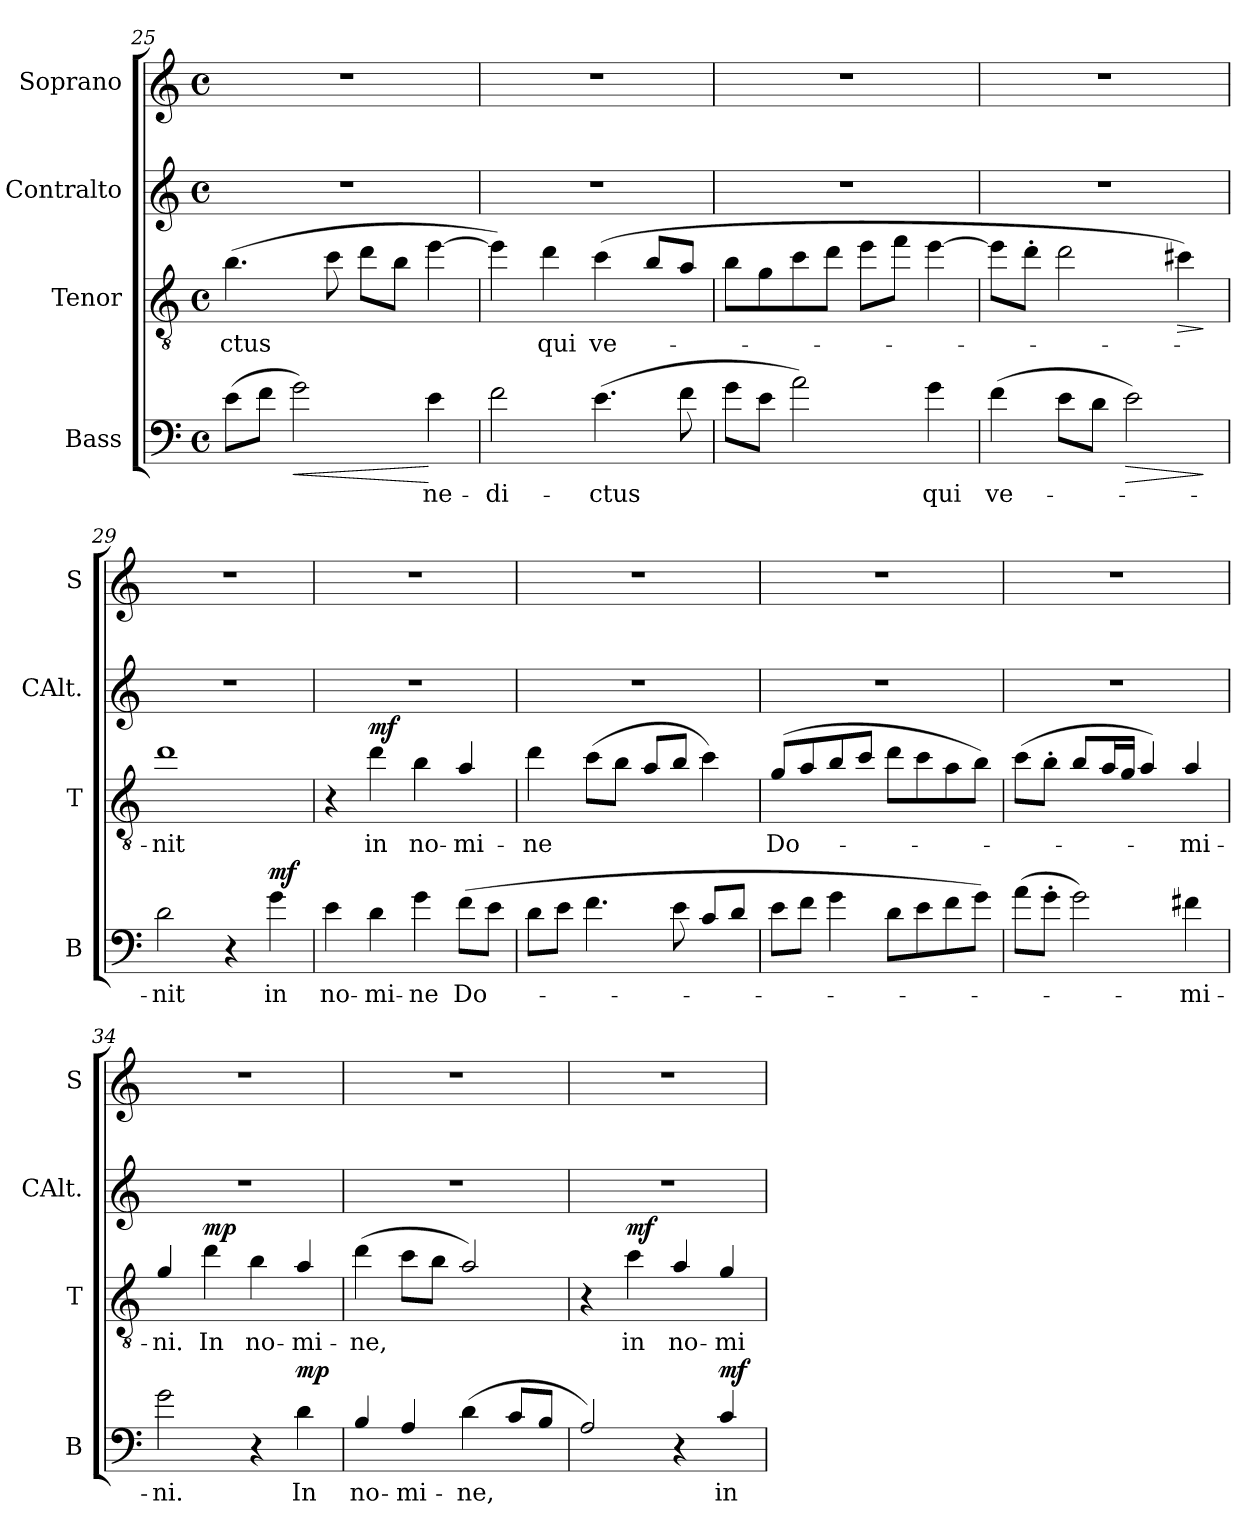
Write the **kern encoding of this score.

**kern	**text	**dynam	**kern	**text	**dynam	**kern	**kern
*part4	*part4	*part4	*part3	*part3	*part3	*part2	*part1
*staff4	*staff4	*staff4	*staff3	*staff3	*staff3	*staff2	*staff1
*I"Bass	*	*	*I"Tenor	*	*	*I"Contralto	*I"Soprano
*I'B	*	*	*I'T	*	*	*I'CAlt.	*I'S
!!LO:LB:g=z
*clefF4	*	*	*clefGv2	*	*	*clefG2	*clefG2
*ITrd7c12	*	*	*ITrd7c12	*	*	*ITrd7c12	*ITrd7c12
*k[]	*	*	*k[]	*	*	*k[]	*k[]
*C:	*	*	*C:	*	*	*C:	*C:
*M4/4	*	*	*M4/4	*	*	*M4/4	*M4/4
*met(c)	*	*	*met(c)	*	*	*met(c)	*met(c)
=25	=25	=25	=25	=25	=25	=25	=25
(8E\L	.	.	(4.B\	-ctus	.	1r	1r
8F\J	.	.	.	.	.	.	.
!	!	!LO:HP:b	!	!	!	!	!
2G\)	.	<	.	.	.	.	.
.	.	.	8c\	.	.	.	.
.	.	.	8d\L	.	.	.	.
.	.	.	8B\J	.	.	.	.
4E\	-ne-	[	[4e\	.	.	.	.
=26	=26	=26	=26	=26	=26	=26	=26
2F\	-di-	.	4e\])	.	.	1r	1r
.	.	.	4d\	qui	.	.	.
(4.E\	-ctus	.	(4c\	ve-	.	.	.
.	.	.	8B/L	.	.	.	.
8F\	.	.	8A/J	.	.	.	.
=27	=27	=27	=27	=27	=27	=27	=27
8G\L	.	.	8B\L	.	.	1r	1r
8E\J	.	.	8G\	.	.	.	.
2A\)	.	.	8c\	.	.	.	.
.	.	.	8d\J	.	.	.	.
.	.	.	8e\L	.	.	.	.
.	.	.	8f\J	.	.	.	.
4G\	qui	.	[4e\	.	.	.	.
=28	=28	=28	=28	=28	=28	=28	=28
(4F\	ve-	.	8e\L]	.	.	1r	1r
.	.	.	8d'>\J	.	.	.	.
8E\L	.	.	2d\	.	.	.	.
8D\J	.	.	.	.	.	.	.
!	!	!LO:HP:b	!	!	!	!	!
2E\)	.	>	.	.	.	.	.
!	!	!	!	!	!LO:HP:b	!	!
.	.	.	4c#X\)	.	>	.	.
.	.	]	.	.	]	.	.
!!LO:LB:g=z
=29	=29	=29	=29	=29	=29	=29	=29
2D\	-nit	.	1d	-nit	.	1r	1r
4r	.	.	.	.	.	.	.
!	!	!LO:DY:a	!	!	!	!	!
4G\	in	mf	.	.	.	.	.
=30	=30	=30	=30	=30	=30	=30	=30
4E\	no-	.	4r	.	.	1r	1r
!	!	!	!	!	!LO:DY:a	!	!
4D\	-mi-	.	4d\	in	mf	.	.
4G\	-ne	.	4B\	no-	.	.	.
(8F\L	Do-	.	4A/	-mi-	.	.	.
8E\J	.	.	.	.	.	.	.
=31	=31	=31	=31	=31	=31	=31	=31
8D\L	.	.	4d\	-ne	.	1r	1r
8E\J	.	.	.	.	.	.	.
4.F\	.	.	(8c\L	.	.	.	.
.	.	.	8B\J	.	.	.	.
.	.	.	8A/L	.	.	.	.
8E\	.	.	8B/J	.	.	.	.
8C/L	.	.	4c\)	.	.	.	.
8D/J	.	.	.	.	.	.	.
=32	=32	=32	=32	=32	=32	=32	=32
8E\L	.	.	(8G/L	Do-	.	1r	1r
8F\J	.	.	8A/	.	.	.	.
4G\	.	.	8B/	.	.	.	.
.	.	.	8c/J	.	.	.	.
8D\L	.	.	8d\L	.	.	.	.
8E\	.	.	8c\	.	.	.	.
8F\	.	.	8A\	.	.	.	.
8G\J)	.	.	8B\J)	.	.	.	.
!!LO:LB:g=z
=33	=33	=33	=33	=33	=33	=33	=33
(8A\L	.	.	(8c\L	.	.	1r	1r
8G'>\J	.	.	8B'>\J	.	.	.	.
2G\)	.	.	8B/L	.	.	.	.
.	.	.	16A/L	.	.	.	.
.	.	.	16G/JJ	.	.	.	.
.	.	.	4A/)	.	.	.	.
4F#X\	-mi-	.	4A/	-mi-	.	.	.
=34	=34	=34	=34	=34	=34	=34	=34
2G\	-ni.	.	4G/	-ni.	.	1r	1r
!	!	!	!	!	!LO:DY:a	!	!
.	.	.	4d\	In	mp	.	.
4r	.	.	4B\	no-	.	.	.
!	!	!LO:DY:a	!	!	!	!	!
4D\	In	mp	4A/	-mi-	.	.	.
=35	=35	=35	=35	=35	=35	=35	=35
4BB/	no-	.	(4d\	-ne,	.	1r	1r
4AA/	-mi-	.	8c\L	.	.	.	.
.	.	.	8B\J	.	.	.	.
(4D\	-ne,	.	2A/)	.	.	.	.
8C/L	.	.	.	.	.	.	.
8BB/J	.	.	.	.	.	.	.
=36	=36	=36	=36	=36	=36	=36	=36
2AA/)	.	.	4r	.	.	1r	1r
!	!	!	!	!	!LO:DY:a	!	!
.	.	.	4c\	in	mf	.	.
4r	.	.	4A/	no-	.	.	.
!	!	!LO:DY:a	!	!	!	!	!
4C/	in	mf	4G/	-mi-	.	.	.
=	=	=	=	=	=	=	=
*-	*-	*-	*-	*-	*-	*-	*-
